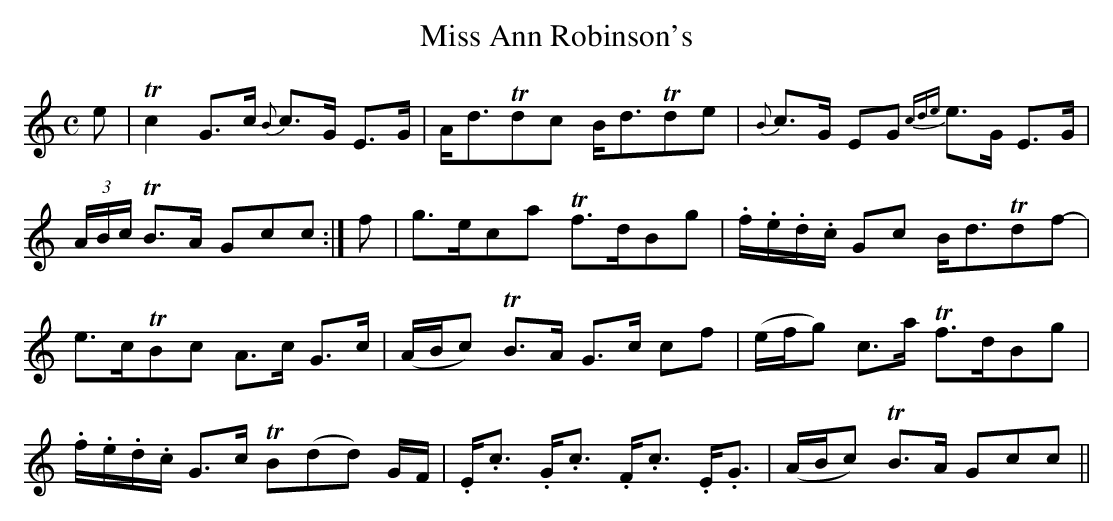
X:1
T:Miss Ann Robinson's
M:C
L:1/8
K:C
e|Tc2 G>c {B}c>G E>G|A<dTdc B<dTde|{B}c>G EG {cde}e>G E>G|
(3A/B/c/ TB>A Gcc:|f|g>eca Tf>dBg|.f/.e/.d/.c/ Gc B<dTdf-|
e>cTBc A>c G>c|(A/B/c) TB>A G>c cf|(e/f/g) c>a Tf>dBg|
.f/.e/.d/.c/ G>c TB(dd) G/F/|.E<.c .G<.c .F<.c .E<.G|(A/B/c) TB>A Gcc||
